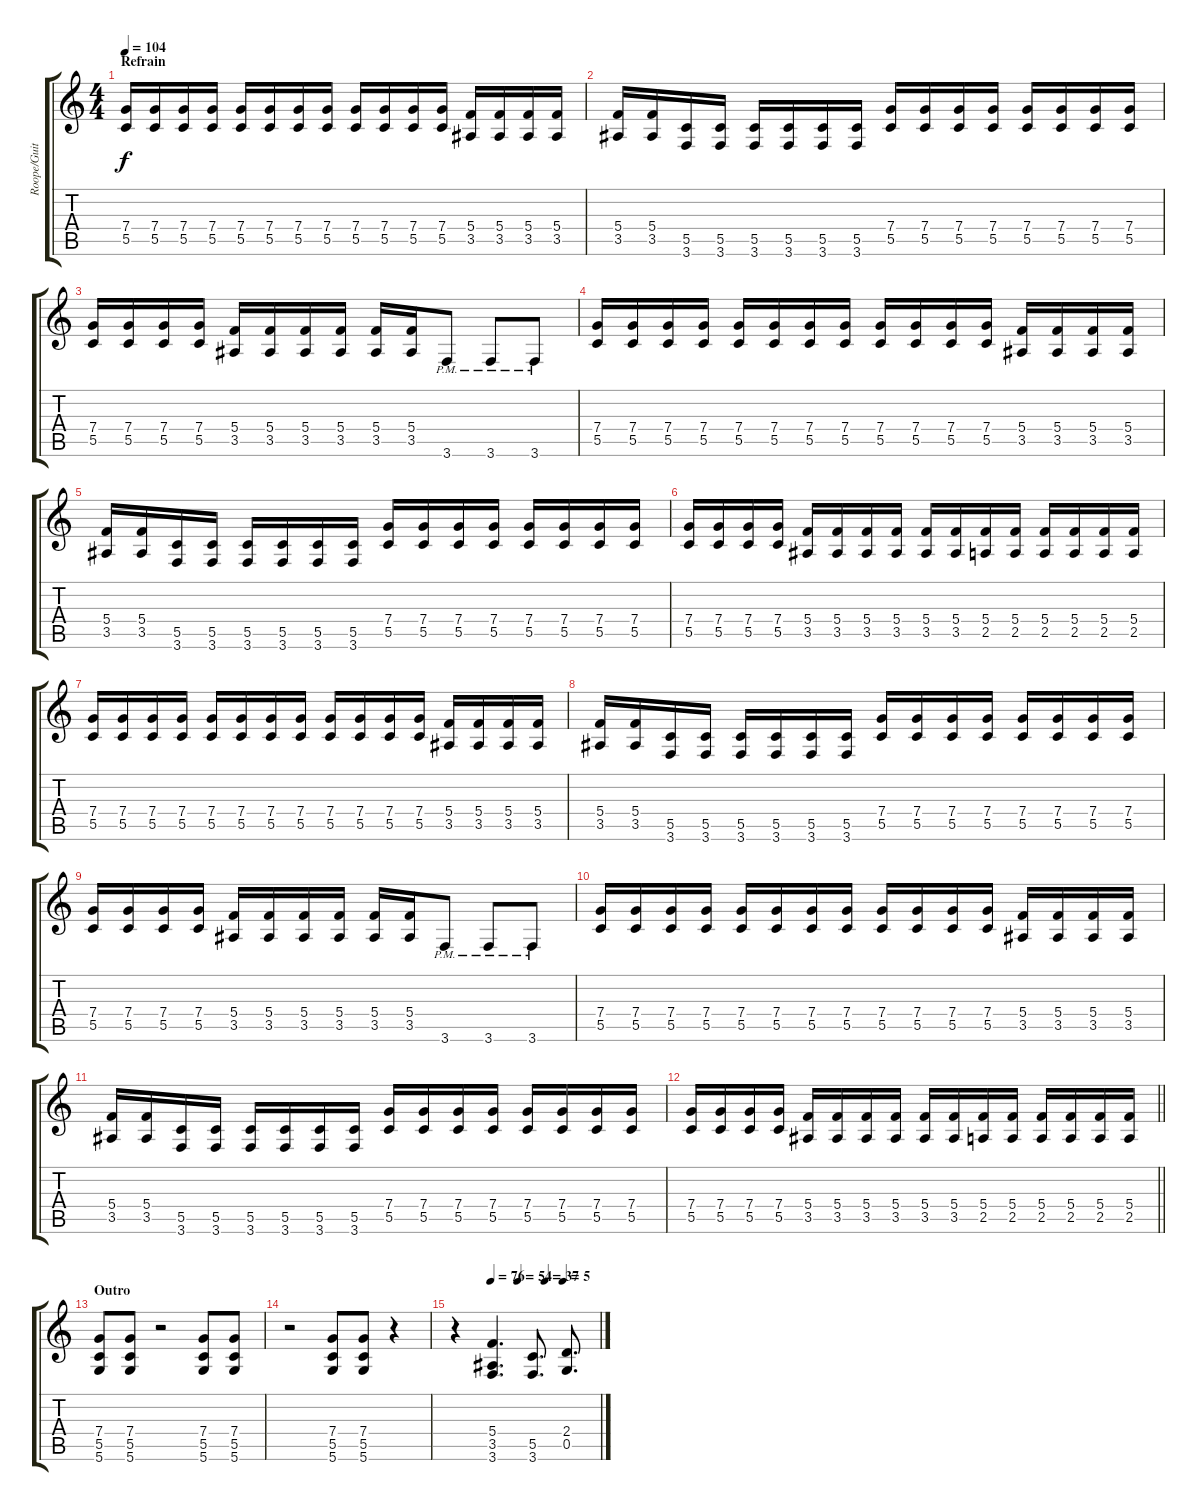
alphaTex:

\track ("Roope/Guitar 2nd" "Roope/Guit") {instrument distortionguitar}
\staff {score tabs}
\tuning (D4 A3 F3 C3 G2 D2) {hide}
\ts (4 4)
\section ("" "Refrain")
\tempo 104
\clef g2
\ks c
(7.4 5.5).16{dy f} (7.4 5.5).16 (7.4 5.5).16 (7.4 5.5).16 (7.4 5.5).16 (7.4 5.5).16 (7.4 5.5).16 (7.4 5.5).16 (7.4 5.5).16 (7.4 5.5).16 (7.4 5.5).16 (7.4 5.5).16 (5.4 3.5).16 (5.4 3.5).16 (5.4 3.5).16 (5.4 3.5).16 |
(5.4 3.5).16 (5.4 3.5).16 (5.5 3.6).16 (5.5 3.6).16 (5.5 3.6).16 (5.5 3.6).16 (5.5 3.6).16 (5.5 3.6).16 (7.4 5.5).16 (7.4 5.5).16 (7.4 5.5).16 (7.4 5.5).16 (7.4 5.5).16 (7.4 5.5).16 (7.4 5.5).16 (7.4 5.5).16 |
(7.4 5.5).16 (7.4 5.5).16 (7.4 5.5).16 (7.4 5.5).16 (5.4 3.5).16 (5.4 3.5).16 (5.4 3.5).16 (5.4 3.5).16 (5.4 3.5).16 (5.4 3.5).16 3.6{pm}.8 3.6{pm}.8 3.6{pm}.8 |
(7.4 5.5).16 (7.4 5.5).16 (7.4 5.5).16 (7.4 5.5).16 (7.4 5.5).16 (7.4 5.5).16 (7.4 5.5).16 (7.4 5.5).16 (7.4 5.5).16 (7.4 5.5).16 (7.4 5.5).16 (7.4 5.5).16 (5.4 3.5).16 (5.4 3.5).16 (5.4 3.5).16 (5.4 3.5).16 |
(5.4 3.5).16 (5.4 3.5).16 (5.5 3.6).16 (5.5 3.6).16 (5.5 3.6).16 (5.5 3.6).16 (5.5 3.6).16 (5.5 3.6).16 (7.4 5.5).16 (7.4 5.5).16 (7.4 5.5).16 (7.4 5.5).16 (7.4 5.5).16 (7.4 5.5).16 (7.4 5.5).16 (7.4 5.5).16 |
(7.4 5.5).16 (7.4 5.5).16 (7.4 5.5).16 (7.4 5.5).16 (5.4 3.5).16 (5.4 3.5).16 (5.4 3.5).16 (5.4 3.5).16 (5.4 3.5).16 (5.4 3.5).16 (5.4 2.5).16 (5.4 2.5).16 (5.4 2.5).16 (5.4 2.5).16 (5.4 2.5).16 (5.4 2.5).16 |
(7.4 5.5).16 (7.4 5.5).16 (7.4 5.5).16 (7.4 5.5).16 (7.4 5.5).16 (7.4 5.5).16 (7.4 5.5).16 (7.4 5.5).16 (7.4 5.5).16 (7.4 5.5).16 (7.4 5.5).16 (7.4 5.5).16 (5.4 3.5).16 (5.4 3.5).16 (5.4 3.5).16 (5.4 3.5).16 |
(5.4 3.5).16 (5.4 3.5).16 (5.5 3.6).16 (5.5 3.6).16 (5.5 3.6).16 (5.5 3.6).16 (5.5 3.6).16 (5.5 3.6).16 (7.4 5.5).16 (7.4 5.5).16 (7.4 5.5).16 (7.4 5.5).16 (7.4 5.5).16 (7.4 5.5).16 (7.4 5.5).16 (7.4 5.5).16 |
(7.4 5.5).16 (7.4 5.5).16 (7.4 5.5).16 (7.4 5.5).16 (5.4 3.5).16 (5.4 3.5).16 (5.4 3.5).16 (5.4 3.5).16 (5.4 3.5).16 (5.4 3.5).16 3.6{pm}.8 3.6{pm}.8 3.6{pm}.8 |
(7.4 5.5).16 (7.4 5.5).16 (7.4 5.5).16 (7.4 5.5).16 (7.4 5.5).16 (7.4 5.5).16 (7.4 5.5).16 (7.4 5.5).16 (7.4 5.5).16 (7.4 5.5).16 (7.4 5.5).16 (7.4 5.5).16 (5.4 3.5).16 (5.4 3.5).16 (5.4 3.5).16 (5.4 3.5).16 |
(5.4 3.5).16 (5.4 3.5).16 (5.5 3.6).16 (5.5 3.6).16 (5.5 3.6).16 (5.5 3.6).16 (5.5 3.6).16 (5.5 3.6).16 (7.4 5.5).16 (7.4 5.5).16 (7.4 5.5).16 (7.4 5.5).16 (7.4 5.5).16 (7.4 5.5).16 (7.4 5.5).16 (7.4 5.5).16 |
\barLineRight lightlight
(7.4 5.5).16 (7.4 5.5).16 (7.4 5.5).16 (7.4 5.5).16 (5.4 3.5).16 (5.4 3.5).16 (5.4 3.5).16 (5.4 3.5).16 (5.4 3.5).16 (5.4 3.5).16 (5.4 2.5).16 (5.4 2.5).16 (5.4 2.5).16 (5.4 2.5).16 (5.4 2.5).16 (5.4 2.5).16 |
\section ("" "Outro")
(7.4 5.5 5.6).8 (7.4 5.5 5.6).8 r.2 (7.4 5.5 5.6).8 (7.4 5.5 5.6).8 |
r.2 (7.4 5.5 5.6).8 (7.4 5.5 5.6).8 r.4 |
\tempo (76 0.25)
\tempo (54 0.4375)
\tempo (37 0.625)
\tempo (5 0.75)
r.4 (5.4 3.5 3.6).4{d} (5.5 3.6).8{d} (2.4 0.5).8{d}
